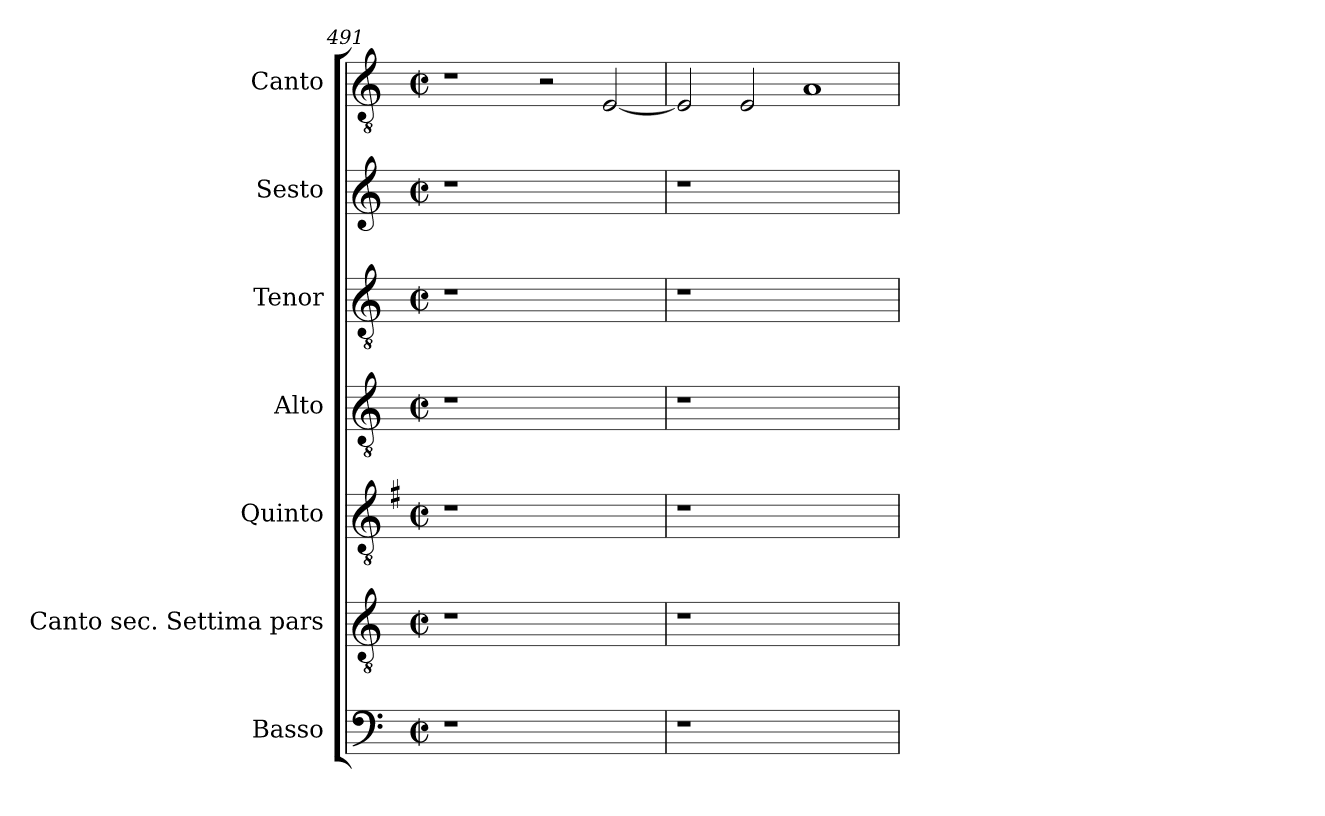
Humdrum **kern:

**kern	**kern	**kern	**kern	**kern	**kern	**kern
*part7	*part6	*part5	*part4	*part3	*part2	*part1
*staff7	*staff6	*staff5	*staff4	*staff3	*staff2	*staff1
*I"Basso	*I"Canto sec. Settima pars	*I"Quinto	*I"Alto	*I"Tenor	*I"Sesto	*I"Canto
*	*	*I'Quinto	*I'Alto	*I'Tenor	*I'Sesto	*I'Canto
*clefF4	*clefGv2	*clefGv2	*clefGv2	*clefGv2	*clefG2	*clefGv2
*k[]	*k[]	*k[f#]	*k[]	*k[]	*k[]	*k[]
*C:	*C:	*G:	*C:	*C:	*C:	*C:
*M2/2	*M2/2	*M2/2	*M2/2	*M2/2	*M2/2	*M2/2
*met(c|)	*met(c|)	*met(c|)	*met(c|)	*met(c|)	*met(c|)	*met(c|)
=491	=491	=491	=491	=491	=491	=491
1r	1r	1r	1r	1r	1r	1r
1ryy	1ryy	1ryy	1ryy	1ryy	1ryy	2r
.	.	.	.	.	.	[<2E/
=492	=492	=492	=492	=492	=492	=492
1r	1r	1r	1r	1r	1r	2E/]
.	.	.	.	.	.	2E/
1ryy	1ryy	1ryy	1ryy	1ryy	1ryy	1A
=	=	=	=	=	=	=
*-	*-	*-	*-	*-	*-	*-
